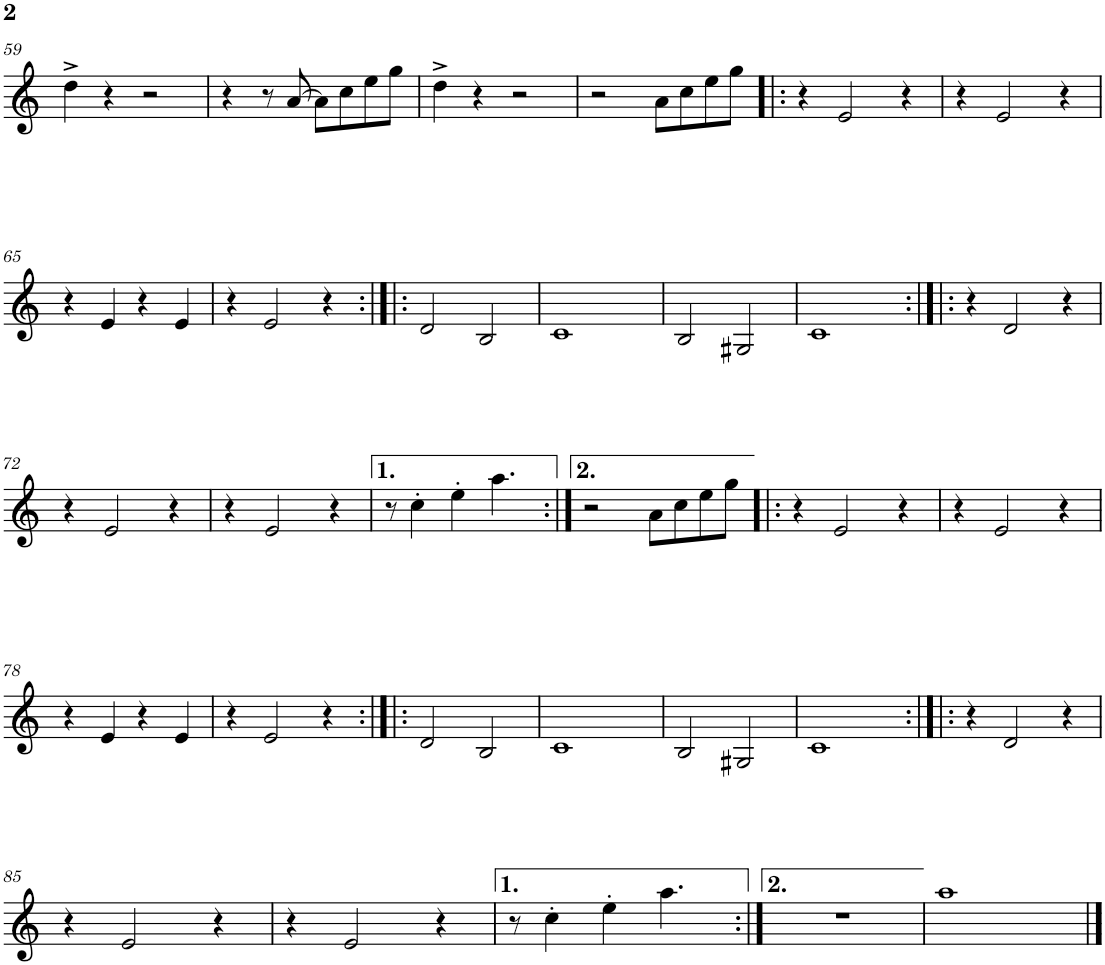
**kern
*part1
*staff1
*I"Trompeta en Sib
*I'Tpt. Sib
!!LO:PB:g=z
*clefG2
*Trd1c2
*k[]
*M4/4
=59
4dd^\
4r
2r
=60
4r
8r
[8a/
8a\L]
8cc\
8ee\
8gg\J
=61
4dd^\
4r
2r
=62
2r
8a\L
8cc\
8ee\
8gg\J
=63!|:
4r
2e/
4r
=64
4r
2e/
4r
!!LO:LB:g=z
=65
4r
4e/
4r
4e/
=66
4r
2e/
4r
=67:|!|:
2d/
2B/
=68
1c
=69
2B/
2G#X/
=70
1c
=71:|!|:
4r
2d/
4r
!!LO:LB:g=z
=72
4r
2e/
4r
=73
4r
2e/
4r
=74
8r
4cc'\
4ee'\
4.aa\
=75:|!
2r
8a\L
8cc\
8ee\
8gg\J
=76!|:
4r
2e/
4r
=77
4r
2e/
4r
!!LO:LB:g=z
=78
4r
4e/
4r
4e/
=79
4r
2e/
4r
=80:|!|:
2d/
2B/
=81
1c
=82
2B/
2G#X/
=83
1c
=84:|!|:
4r
2d/
4r
!!LO:LB:g=z
=85
4r
2e/
4r
=86
4r
2e/
4r
=87
8r
4cc'\
4ee'\
4.aa\
=88:|!
1r
=89
1aa
==
*-
